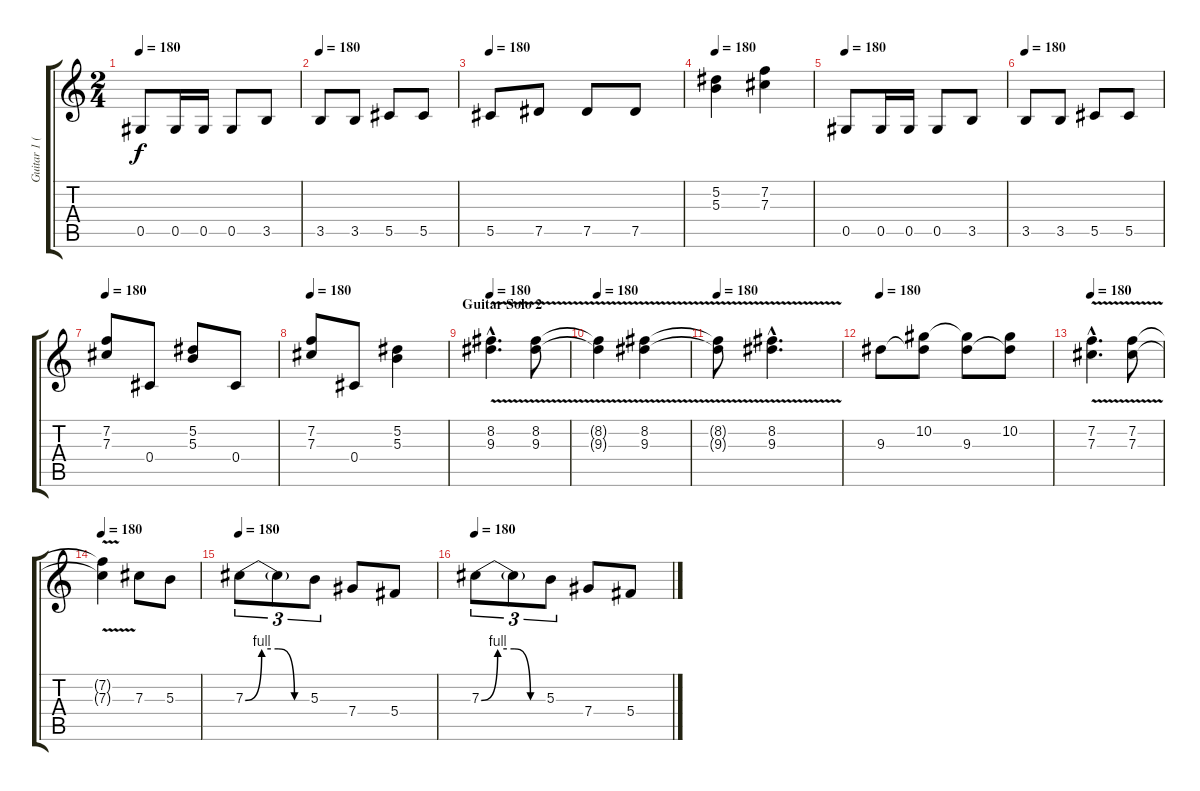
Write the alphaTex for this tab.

\track ("Guitar 1 (Jake E. Lee)" "Guitar 1 (") {instrument distortionguitar}
\staff {score tabs}
\tuning (Eb4 Bb3 Gb3 Db3 Ab2 Eb2) {hide}
\ts (2 4)
\tempo 180
\clef g2
\ks c
0.5.8{dy f} 0.5.16 0.5.16 0.5.8 3.5.8 |
\tempo 180
3.5.8 3.5.8 5.5.8 5.5.8 |
\tempo 180
5.5.8 7.5.8 7.5.8 7.5.8 |
\tempo 180
(5.2 5.3).4 (7.2 7.3).4 |
\tempo 180
0.5.8 0.5.16 0.5.16 0.5.8 3.5.8 |
\tempo 180
3.5.8 3.5.8 5.5.8 5.5.8 |
\tempo 180
(7.2 7.3).8 0.4.8 (5.2 5.3).8 0.4.8 |
\tempo 180
(7.2 7.3).8 0.4.8 (5.2 5.3).4 |
\section ("" "Guitar Solo 2")
\tempo 180
(8.2{v hac} 9.3{v hac}).4{d} (8.2{v} 9.3{v}).8 |
\tempo 180
(8.2{t} 9.3{t}).4 (8.2{v} 9.3{v}).4 |
\tempo 180
(8.2{t} 9.3{t}).8 (8.2{v hac} 9.3{v hac}).4{d} |
\tempo 180
9.3.8 (10.2 9.3{t}).8 (10.2{t} 9.3).8 (10.2 9.3{t}).8 |
\tempo 180
(7.2{v hac} 7.3{v hac}).4{d} (7.2{v} 7.3{v}).8 |
\tempo 180
(7.2{t} 7.3{t}).4 7.3.8 5.3.8 |
\tempo 180
7.3{be (custom 0 0 15 4 30 4 45 0 60 0)}.8{tu (3 2)} 7.3{t}.8{tu (3 2)} 5.3.8{tu (3 2)} 7.4.8 5.4.8 |
\tempo 180
7.3{be (custom 0 0 15 4 30 4 45 0 60 0)}.8{tu (3 2)} 7.3{t}.8{tu (3 2)} 5.3.8{tu (3 2)} 7.4.8 5.4.8
